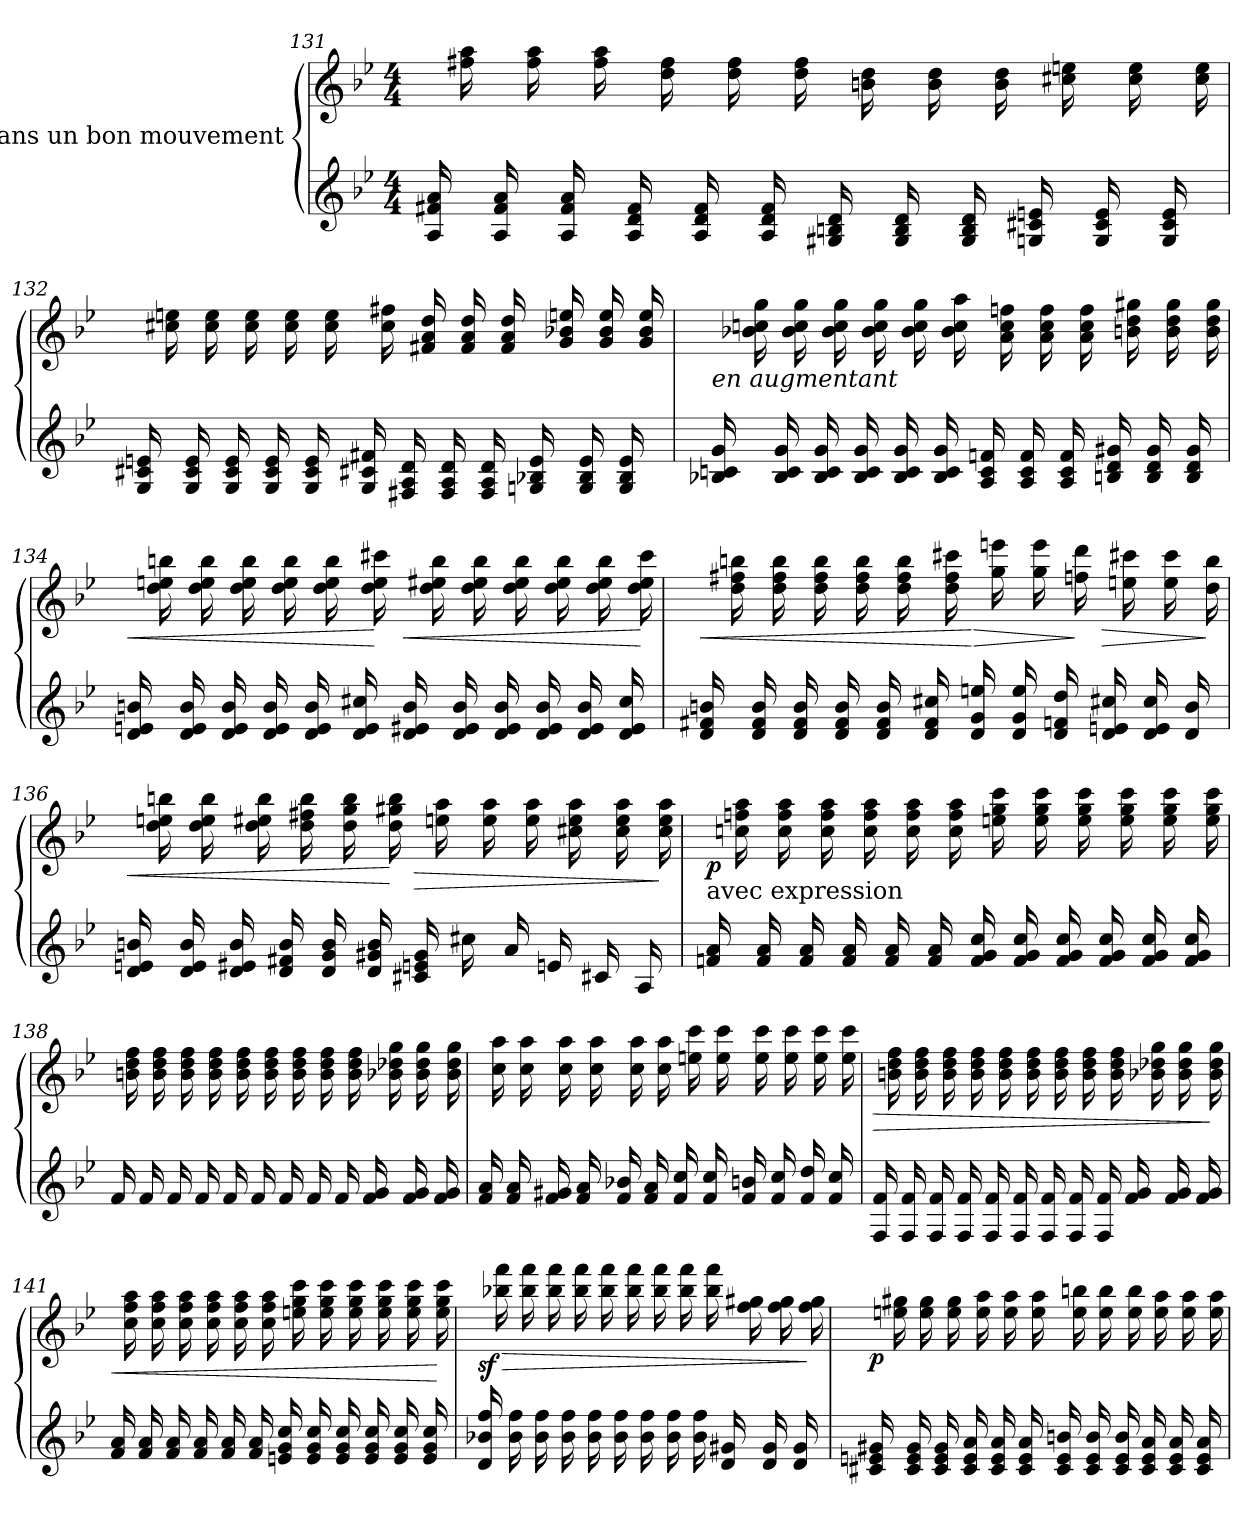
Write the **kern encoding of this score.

**kern	**kern	**dynam
*part1	*part1	*part1
*staff2	*staff1	*staff1/2
*I"Dans un bon mouvement	*	*
!!LO:LB:g=z
*clefG2	*clefG2	*
*k[b-e-]	*k[b-e-]	*
*M4/4	*M4/4	*
*Xtuplet	*Xtuplet	*
=131	=131	=131
24A/ 24f#X/ 24a/	24ryy	.
24ryy	24ff#X\ 24aa\	.
24A/ 24f#/ 24a/	24ryy	.
24ryy	24ff#\ 24aa\	.
24A/ 24f#/ 24a/	24ryy	.
24ryy	24ff#\ 24aa\	.
24A/ 24d/ 24f#/	24ryy	.
24ryy	24dd\ 24ff#\	.
24A/ 24d/ 24f#/	24ryy	.
24ryy	24dd\ 24ff#\	.
24A/ 24d/ 24f#/	24ryy	.
24ryy	24dd\ 24ff#\	.
24G#X/ 24Bn/ 24d/	24ryy	.
24ryy	24bn\ 24dd\	.
24G#/ 24B/ 24d/	24ryy	.
24ryy	24b\ 24dd\	.
24G#/ 24B/ 24d/	24ryy	.
24ryy	24b\ 24dd\	.
24Gn/ 24c#X/ 24en/	24ryy	.
24ryy	24cc#X\ 24een\	.
24G/ 24c#/ 24e/	24ryy	.
24ryy	24cc#\ 24ee\	.
24G/ 24c#/ 24e/	24ryy	.
24ryy	24cc#\ 24ee\	.
=132	=132	=132
24G/ 24c#X/ 24en/	24ryy	.
24ryy	24cc#X\ 24een\	.
24G/ 24c#/ 24e/	24ryy	.
24ryy	24cc#\ 24ee\	.
24G/ 24c#/ 24e/	24ryy	.
24ryy	24cc#\ 24ee\	.
24G/ 24c#/ 24e/	24ryy	.
24ryy	24cc#\ 24ee\	.
24G/ 24c#/ 24e/	24ryy	.
24ryy	24cc#\ 24ee\	.
24G/ 24c#X/ 24f#X/	24ryy	.
24ryy	24cc#\ 24ff#X\	.
24F#X/ 24A/ 24d/	24ryy	.
24ryy	24f#X/ 24a/ 24dd/	.
24F#/ 24A/ 24d/	24ryy	.
24ryy	24f#/ 24a/ 24dd/	.
24F#/ 24A/ 24d/	24ryy	.
24ryy	24f#/ 24a/ 24dd/	.
24Gn/ 24B-X/ 24e/	24ryy	.
24ryy	24g/ 24b-X/ 24een/	.
24G/ 24B-/ 24e/	24ryy	.
24ryy	24g/ 24b-/ 24ee/	.
24G/ 24B-/ 24e/	24ryy	.
24ryy	24g/ 24b-/ 24ee/	.
!!LO:LB:g=z
=133	=133	=133
!	!LO:TX:b:i:t=en augmentant	!
24B-X/ 24cn/ 24g/	24ryy	.
24ryy	24b-X\ 24ccn\ 24gg\	.
24B-/ 24c/ 24g/	24ryy	.
24ryy	24b-\ 24cc\ 24gg\	.
24B-/ 24c/ 24g/	24ryy	.
24ryy	24b-\ 24cc\ 24gg\	.
24B-/ 24c/ 24g/	24ryy	.
24ryy	24b-\ 24cc\ 24gg\	.
24B-/ 24c/ 24g/	24ryy	.
24ryy	24b-\ 24cc\ 24gg\	.
24B-/ 24c/ 24g/	24ryy	.
24ryy	24b-\ 24cc\ 24aa\	.
24A/ 24c/ 24fn/	24ryy	.
24ryy	24a\ 24cc\ 24ffn\	.
24A/ 24c/ 24f/	24ryy	.
24ryy	24a\ 24cc\ 24ff\	.
24A/ 24c/ 24f/	24ryy	.
24ryy	24a\ 24cc\ 24ff\	.
24Bn/ 24d/ 24g#X/	24ryy	.
24ryy	24bn\ 24dd\ 24gg#X\	.
24B/ 24d/ 24g#/	24ryy	.
24ryy	24b\ 24dd\ 24gg#\	.
24B/ 24d/ 24g#/	24ryy	.
24ryy	24b\ 24dd\ 24gg#\	.
=134	=134	=134
!	!	!LO:HP:b
24d/ 24en/ 24bn/	24ryy	<
24ryy	24dd\ 24een\ 24bbn\	.
24d/ 24e/ 24b/	24ryy	.
24ryy	24dd\ 24ee\ 24bb\	.
24d/ 24e/ 24b/	24ryy	.
24ryy	24dd\ 24ee\ 24bb\	.
24d/ 24e/ 24b/	24ryy	.
24ryy	24dd\ 24ee\ 24bb\	.
24d/ 24e/ 24b/	24ryy	.
24ryy	24dd\ 24ee\ 24bb\	.
24d/ 24e/ 24cc#X/	24ryy	.
24ryy	24dd\ 24ee\ 24ccc#X\	[
!	!	!LO:HP:b
24d/ 24e#X/ 24b/	24ryy	<
24ryy	24dd\ 24ee#X\ 24bb\	.
24d/ 24e#/ 24b/	24ryy	.
24ryy	24dd\ 24ee#\ 24bb\	.
24d/ 24e#/ 24b/	24ryy	.
24ryy	24dd\ 24ee#\ 24bb\	.
24d/ 24e#/ 24b/	24ryy	.
24ryy	24dd\ 24ee#\ 24bb\	.
24d/ 24e#/ 24b/	24ryy	.
24ryy	24dd\ 24ee#\ 24bb\	.
24d/ 24e#/ 24cc#/	24ryy	.
24ryy	24dd\ 24ee#\ 24ccc#\	[
!!LO:PB:g=z
=135	=135	=135
!	!	!LO:HP:b
24d/ 24f#X/ 24bn/	24ryy	<
24ryy	24dd\ 24ff#X\ 24bbn\	.
24d/ 24f#/ 24b/	24ryy	.
24ryy	24dd\ 24ff#\ 24bb\	.
24d/ 24f#/ 24b/	24ryy	.
24ryy	24dd\ 24ff#\ 24bb\	.
24d/ 24f#/ 24b/	24ryy	.
24ryy	24dd\ 24ff#\ 24bb\	.
24d/ 24f#/ 24b/	24ryy	.
24ryy	24dd\ 24ff#\ 24bb\	.
24d/ 24f#/ 24cc#X/	24ryy	.
24ryy	24dd\ 24ff#\ 24ccc#X\	.
!	!	!LO:HP:n=1:b
24d/ 24g/ 24een/	24ryy	[ >
24ryy	24gg\ 24eeen\	.
24d/ 24g/ 24ee/	24ryy	.
24ryy	24gg\ 24eee\	.
24d/ 24fn/ 24dd/	24ryy	.
24ryy	24ffn\ 24ddd\	]
!	!	!LO:HP:b
24d/ 24en/ 24cc#X/	24ryy	>
24ryy	24een\ 24ccc#X\	.
24d/ 24e/ 24cc#/	24ryy	.
24ryy	24ee\ 24ccc#\	.
24d/ 24b/	24ryy	.
24ryy	24dd\ 24bb\	]
=136	=136	=136
!	!	!LO:HP:b
24d/ 24en/ 24bn/	24ryy	<
24ryy	24dd\ 24een\ 24bbn\	.
24d/ 24e/ 24b/	24ryy	.
24ryy	24dd\ 24ee\ 24bb\	.
24d/ 24e#X/ 24b/	24ryy	.
24ryy	24dd\ 24ee#X\ 24bb\	.
24d/ 24f#X/ 24b/	24ryy	.
24ryy	24dd\ 24ff#X\ 24bb\	.
24d/ 24g/ 24b/	24ryy	.
24ryy	24dd\ 24gg\ 24bb\	.
24d/ 24g#X/ 24b/	24ryy	.
24ryy	24dd\ 24gg#X\ 24bb\	[
!	!	!LO:HP:b
24c#X/ 24en/ 24g#/	24ryy	>
24ryy	24een\ 24aa\	.
24cc#X\	24ryy	.
24ryy	24ee\ 24aa\	.
24a/	24ryy	.
24ryy	24ee\ 24aa\	.
24en/	24ryy	.
24ryy	24cc#X\ 24ee\ 24aa\	.
24c#X/	24ryy	.
24ryy	24cc#\ 24ee\ 24aa\	.
24A/	24ryy	.
24ryy	24cc#\ 24ee\ 24aa\	]
!!LO:LB:g=z
=137	=137	=137
!	!LO:TX:b:t=avec expression	!
!	!	!LO:DY:b
24fn/ 24a/	24ryy	p
24ryy	24ccn\ 24ffn\ 24aa\	.
24f/ 24a/	24ryy	.
24ryy	24cc\ 24ff\ 24aa\	.
24f/ 24a/	24ryy	.
24ryy	24cc\ 24ff\ 24aa\	.
24f/ 24a/	24ryy	.
24ryy	24cc\ 24ff\ 24aa\	.
24f/ 24a/	24ryy	.
24ryy	24cc\ 24ff\ 24aa\	.
24f/ 24a/	24ryy	.
24ryy	24cc\ 24ff\ 24aa\	.
24f/ 24g/ 24cc/	24ryy	.
24ryy	24een\ 24gg\ 24ccc\	.
24f/ 24g/ 24cc/	24ryy	.
24ryy	24ee\ 24gg\ 24ccc\	.
24f/ 24g/ 24cc/	24ryy	.
24ryy	24ee\ 24gg\ 24ccc\	.
24f/ 24g/ 24cc/	24ryy	.
24ryy	24ee\ 24gg\ 24ccc\	.
24f/ 24g/ 24cc/	24ryy	.
24ryy	24ee\ 24gg\ 24ccc\	.
24f/ 24g/ 24cc/	24ryy	.
24ryy	24ee\ 24gg\ 24ccc\	.
=138	=138	=138
24f/	24ryy	.
24ryy	24bn\ 24dd\ 24ff\	.
24f/	24ryy	.
24ryy	24b\ 24dd\ 24ff\	.
24f/	24ryy	.
24ryy	24b\ 24dd\ 24ff\	.
24f/	24ryy	.
24ryy	24b\ 24dd\ 24ff\	.
24f/	24ryy	.
24ryy	24b\ 24dd\ 24ff\	.
24f/	24ryy	.
24ryy	24b\ 24dd\ 24ff\	.
24f/	24ryy	.
24ryy	24b\ 24dd\ 24ff\	.
24f/	24ryy	.
24ryy	24b\ 24dd\ 24ff\	.
24f/	24ryy	.
24ryy	24b\ 24dd\ 24ff\	.
24f/ 24g/	24ryy	.
24ryy	24b-X\ 24dd-X\ 24gg\	.
24f/ 24g/	24ryy	.
24ryy	24b-\ 24dd-\ 24gg\	.
24f/ 24g/	24ryy	.
24ryy	24b-\ 24dd-\ 24gg\	.
!!LO:LB:g=z
=139	=139	=139
24f/ 24a/	24ryy	.
24ryy	24cc\ 24aa\	.
24f/ 24a/	24ryy	.
24ryy	24cc\ 24aa\	.
24f/ 24g#X/	24ryy	.
24ryy	24cc\ 24aa\	.
24f/ 24a/	24ryy	.
24ryy	24cc\ 24aa\	.
24f/ 24b-X/	24ryy	.
24ryy	24cc\ 24aa\	.
24f/ 24a/	24ryy	.
24ryy	24cc\ 24aa\	.
24f/ 24cc/	24ryy	.
24ryy	24een\ 24ccc\	.
24f/ 24cc/	24ryy	.
24ryy	24ee\ 24ccc\	.
24f/ 24bn/	24ryy	.
24ryy	24ee\ 24ccc\	.
24f/ 24cc/	24ryy	.
24ryy	24ee\ 24ccc\	.
24f/ 24dd/	24ryy	.
24ryy	24ee\ 24ccc\	.
24f/ 24cc/	24ryy	.
24ryy	24ee\ 24ccc\	.
=140	=140	=140
!	!	!LO:HP:b
24F/ 24f/	24ryy	>
24ryy	24bn\ 24dd\ 24ff\	.
24F/ 24f/	24ryy	.
24ryy	24b\ 24dd\ 24ff\	.
24F/ 24f/	24ryy	.
24ryy	24b\ 24dd\ 24ff\	.
24F/ 24f/	24ryy	.
24ryy	24b\ 24dd\ 24ff\	.
24F/ 24f/	24ryy	.
24ryy	24b\ 24dd\ 24ff\	.
24F/ 24f/	24ryy	.
24ryy	24b\ 24dd\ 24ff\	.
24F/ 24f/	24ryy	.
24ryy	24b\ 24dd\ 24ff\	.
24F/ 24f/	24ryy	.
24ryy	24b\ 24dd\ 24ff\	.
24F/ 24f/	24ryy	.
24ryy	24b\ 24dd\ 24ff\	.
24f/ 24g/	24ryy	.
24ryy	24b-X\ 24dd-X\ 24gg\	.
24f/ 24g/	24ryy	.
24ryy	24b-\ 24dd-\ 24gg\	.
24f/ 24g/	24ryy	.
24ryy	24b-\ 24dd-\ 24gg\	]
!!LO:LB:g=z
=141	=141	=141
!	!	!LO:HP:b
24f/ 24a/	24ryy	<
24ryy	24cc\ 24ff\ 24aa\	.
24f/ 24a/	24ryy	.
24ryy	24cc\ 24ff\ 24aa\	.
24f/ 24a/	24ryy	.
24ryy	24cc\ 24ff\ 24aa\	.
24f/ 24a/	24ryy	.
24ryy	24cc\ 24ff\ 24aa\	.
24f/ 24a/	24ryy	.
24ryy	24cc\ 24ff\ 24aa\	.
24f/ 24a/	24ryy	.
24ryy	24cc\ 24ff\ 24aa\	.
24en/ 24g/ 24cc/	24ryy	.
24ryy	24een\ 24gg\ 24ccc\	.
24e/ 24g/ 24cc/	24ryy	.
24ryy	24ee\ 24gg\ 24ccc\	.
24e/ 24g/ 24cc/	24ryy	.
24ryy	24ee\ 24gg\ 24ccc\	.
24e/ 24g/ 24cc/	24ryy	.
24ryy	24ee\ 24gg\ 24ccc\	.
24e/ 24g/ 24cc/	24ryy	.
24ryy	24ee\ 24gg\ 24ccc\	.
24e/ 24g/ 24cc/	24ryy	.
24ryy	24ee\ 24gg\ 24ccc\	[
=142	=142	=142
!	!	!LO:HP:b
!	!	!LO:DY:n=1:b
24d/ 24b-X/ 24ff/	24ryy	> sf
24ryy	24bb-X\ 24fff\	.
24b-\ 24ff\	24ryy	.
24ryy	24bb-\ 24fff\	.
24b-\ 24ff\	24ryy	.
24ryy	24bb-\ 24fff\	.
24b-\ 24ff\	24ryy	.
24ryy	24bb-\ 24fff\	.
24b-\ 24ff\	24ryy	.
24ryy	24bb-\ 24fff\	.
24b-\ 24ff\	24ryy	.
24ryy	24bb-\ 24fff\	.
24b-\ 24ff\	24ryy	.
24ryy	24bb-\ 24fff\	.
24b-\ 24ff\	24ryy	.
24ryy	24bb-\ 24fff\	.
24b-\ 24ff\	24ryy	.
24ryy	24bb-\ 24fff\	.
24d/ 24g#X/	24ryy	.
24ryy	24ff\ 24gg#X\	.
24d/ 24g#/	24ryy	.
24ryy	24ff\ 24gg#\	.
24d/ 24g#/	24ryy	.
24ryy	24ff\ 24gg#\	]
!!LO:LB:g=z
=143	=143	=143
!	!	!LO:DY:b
24c#X/ 24en/ 24g#X/	24ryy	p
24ryy	24een\ 24gg#X\	.
24c#/ 24e/ 24g#/	24ryy	.
24ryy	24ee\ 24gg#\	.
24c#/ 24e/ 24g#/	24ryy	.
24ryy	24ee\ 24gg#\	.
24c#/ 24e/ 24a/	24ryy	.
24ryy	24ee\ 24aa\	.
24c#/ 24e/ 24a/	24ryy	.
24ryy	24ee\ 24aa\	.
24c#/ 24e/ 24a/	24ryy	.
24ryy	24ee\ 24aa\	.
24c#/ 24e/ 24bn/	24ryy	.
24ryy	24ee\ 24bbn\	.
24c#/ 24e/ 24b/	24ryy	.
24ryy	24ee\ 24bb\	.
24c#/ 24e/ 24b/	24ryy	.
24ryy	24ee\ 24bb\	.
24c#/ 24e/ 24a/	24ryy	.
24ryy	24ee\ 24aa\	.
24c#/ 24e/ 24a/	24ryy	.
24ryy	24ee\ 24aa\	.
24c#/ 24e/ 24a/	24ryy	.
24ryy	24ee\ 24aa\	.
=	=	=
*-	*-	*-
